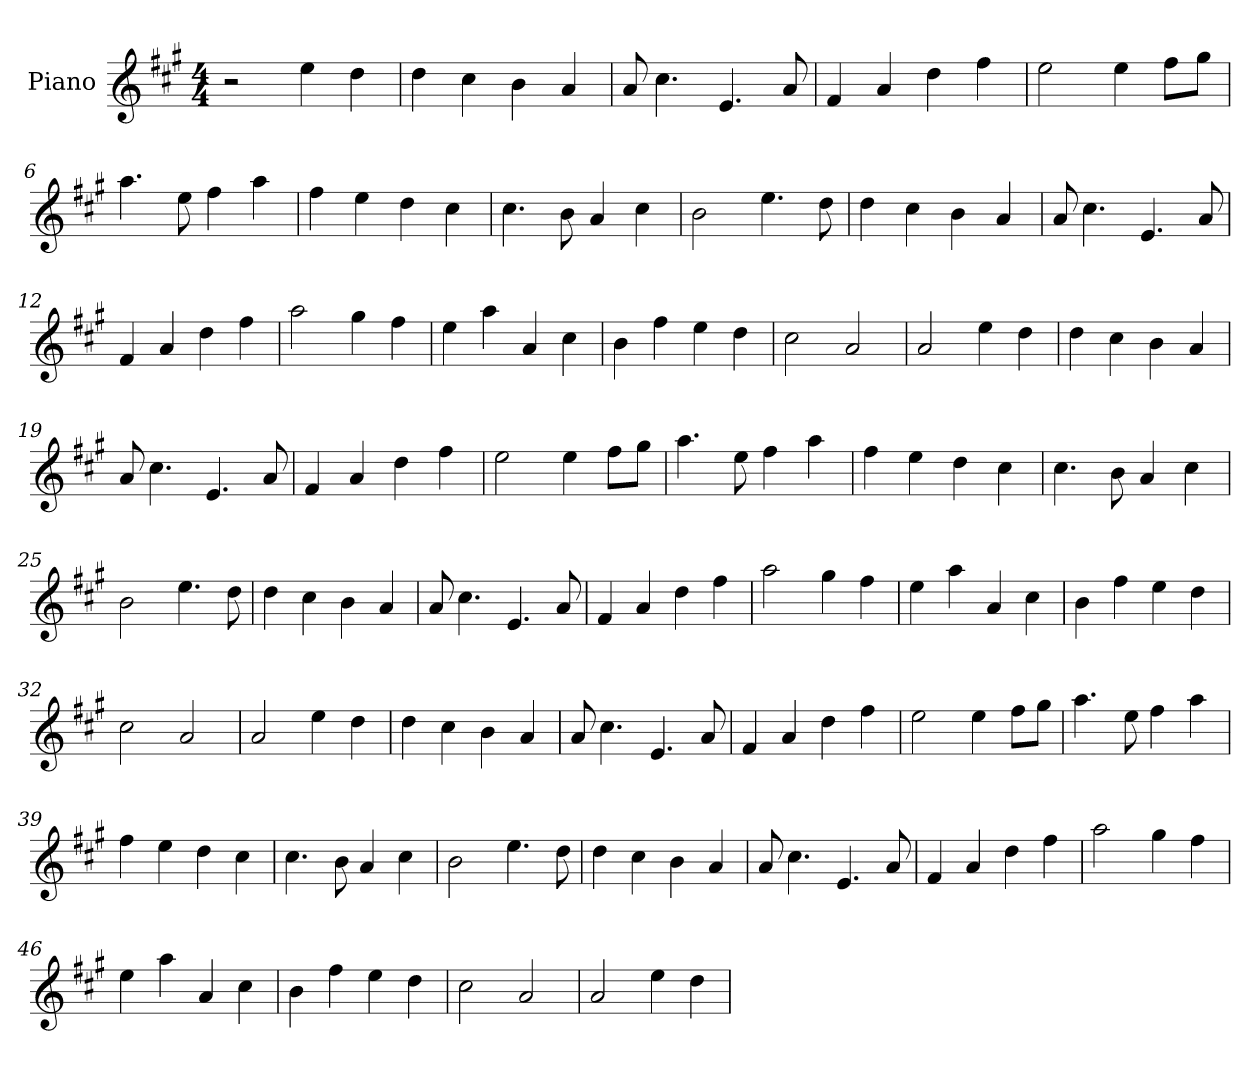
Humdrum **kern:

**kern
*part1
*staff1
*I"Piano
*I'Pno
*clefG2
*k[f#c#g#]
*M4/4
=1
2r
4ee\
4dd\
=2
4dd\
4cc#\
4b\
4a/
=3
8a/
4.cc#\
4.e/
8a/
=4
4f#/
4a/
4dd\
4ff#\
=5
2ee\
4ee\
8ff#\L
8gg#\J
=6
4.aa\
8ee\
4ff#\
4aa\
=7
4ff#\
4ee\
4dd\
4cc#\
=8
4.cc#\
8b\
4a/
4cc#\
=9
2b\
4.ee\
8dd\
=10
4dd\
4cc#\
4b\
4a/
=11
8a/
4.cc#\
4.e/
8a/
=12
4f#/
4a/
4dd\
4ff#\
=13
2aa\
4gg#\
4ff#\
=14
4ee\
4aa\
4a/
4cc#\
=15
4b\
4ff#\
4ee\
4dd\
=16
2cc#\
2a/
=17
2a/
4ee\
4dd\
=18
4dd\
4cc#\
4b\
4a/
=19
8a/
4.cc#\
4.e/
8a/
=20
4f#/
4a/
4dd\
4ff#\
=21
2ee\
4ee\
8ff#\L
8gg#\J
=22
4.aa\
8ee\
4ff#\
4aa\
=23
4ff#\
4ee\
4dd\
4cc#\
=24
4.cc#\
8b\
4a/
4cc#\
=25
2b\
4.ee\
8dd\
=26
4dd\
4cc#\
4b\
4a/
=27
8a/
4.cc#\
4.e/
8a/
=28
4f#/
4a/
4dd\
4ff#\
=29
2aa\
4gg#\
4ff#\
=30
4ee\
4aa\
4a/
4cc#\
=31
4b\
4ff#\
4ee\
4dd\
=32
2cc#\
2a/
=33
2a/
4ee\
4dd\
=34
4dd\
4cc#\
4b\
4a/
=35
8a/
4.cc#\
4.e/
8a/
=36
4f#/
4a/
4dd\
4ff#\
=37
2ee\
4ee\
8ff#\L
8gg#\J
=38
4.aa\
8ee\
4ff#\
4aa\
=39
4ff#\
4ee\
4dd\
4cc#\
=40
4.cc#\
8b\
4a/
4cc#\
=41
2b\
4.ee\
8dd\
=42
4dd\
4cc#\
4b\
4a/
=43
8a/
4.cc#\
4.e/
8a/
=44
4f#/
4a/
4dd\
4ff#\
=45
2aa\
4gg#\
4ff#\
=46
4ee\
4aa\
4a/
4cc#\
=47
4b\
4ff#\
4ee\
4dd\
=48
2cc#\
2a/
=49
2a/
4ee\
4dd\
=
*-
